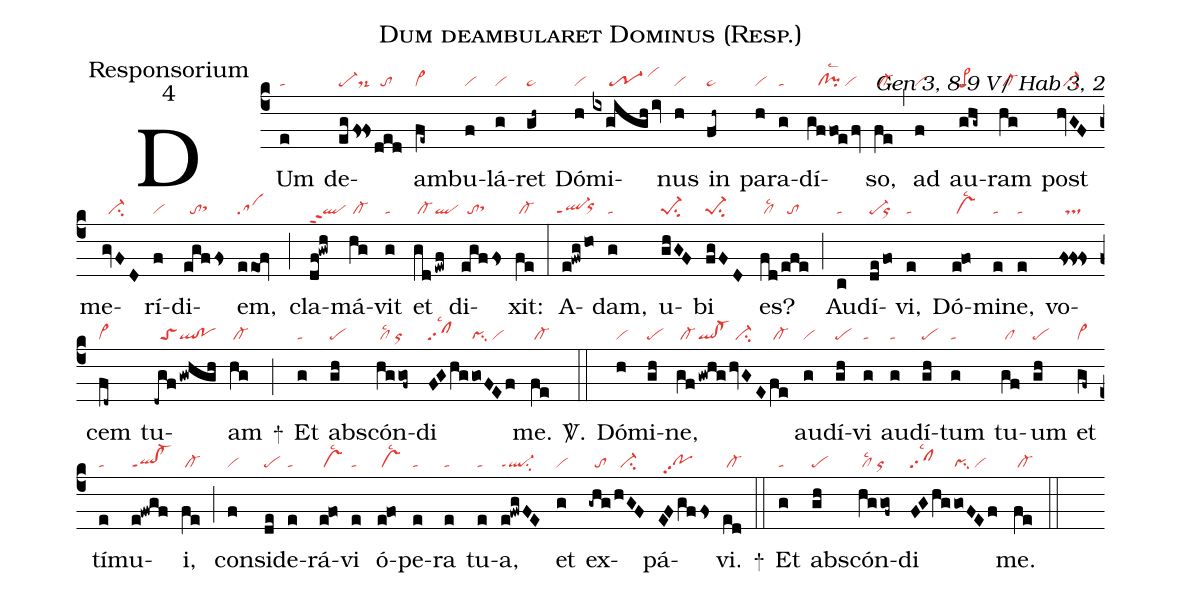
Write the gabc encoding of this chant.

name:Dum deambularet Dominus (Resp.);
office-part:Responsorium;
mode:4;
commentary:Gen 3, 8-9 V/ Hab 3, 2;
nabc-lines:1;
%%
(c4)
DUm(e|ta) de(eg|pe-|/fs!fs|//ds-|ded|//to)am(fe~|cl~)bu(f|vi)lá(g|vi)ret(gh~|pe~) Dó(h|vi)mi(ixgigh/iv|/////tr-1/vihj)nus(h|vi) in(fh~|pe~) pa(h|vi)ra(g|ta)dí(gffoe/fv|///cl!pilsc2/vi)so,(fe|/cl-) (,)
ad(f|vi) au(ghg~|pe>)ram(hg|/cl-) post(hvGF|//ci-) me(gvFD|//ci-)rí(f|vi)di(egffs|//tosthh)em,(eeOf|sa) (;)
cla(df!gwh|qlppt2)má(hg|/cl-)vit(g|ta) et(gd|/cl-|!ewf|ql) di(egffs|//tosthh)xit:(fe|/cl-) (:)
A(e!fwg/ho|``ql-ppt1``orhh)dam,(g|ta) u(ghGF|pe-1su2)bi(fgFD|pe-1su2) es?(fd|/cllsc2|/efe|//to) (;)
Au(c|ta)dí(de|pe-|/fo|or)vi,(e|ta) Dó(e!fo|/vslsc2)mi(e|ta)ne,(e|ta) vo(fs!fs!fs|//ts)cem(fd~|cl~) tu(-dgf|//toS|!gwhgh|ql!po)am(hg|/cl-) +(;)
Et(g|ta) abs(gh|pe)cón(hggof~|/cllsc2/or)di(FGhg|sflsc2|goFEf|pisu1/vi) me.(fe|/cl-) <sp>V/</sp>.(::)
Dó(h|vi)mi(gh|pe)ne,(gf|/cl-|!gwhg|ql!cl-|/hvGE|//ci-|fe|/cl-) au(g|vi)dí(gh|pe)vi(g|ta) au(g|ta)dí(gh|pe)tum(g|ta) tu(gf|/cl)um(gh|pe) et(gf~|cl~) tí(e|ta)mu(e!fwgf|ql!cl-ppt1)i,(fe|/cl-) (;)
con(f|vi)si(de|pe)de(e|ta)rá(e!fo|/vslsc2)vi(e|ta) ó(e!fo|/vslsc2)pe(e|ta)ra(e|ta) tu(e|ta)a,(e!fwgFE|ql-ppt1su2) et(g|vi) ex(-ghg|//to|hGF|//ci-)pá(EFgffs|//pohgpp2)vi.(ed|/cl-) +(::)
Et(g|ta) abs(gh|pe)cón(hggof~|/cllsc2/or)di(FGhg|sflsc2|goFEf|pisu1/vi) me.(fe|/cl-) (::)
